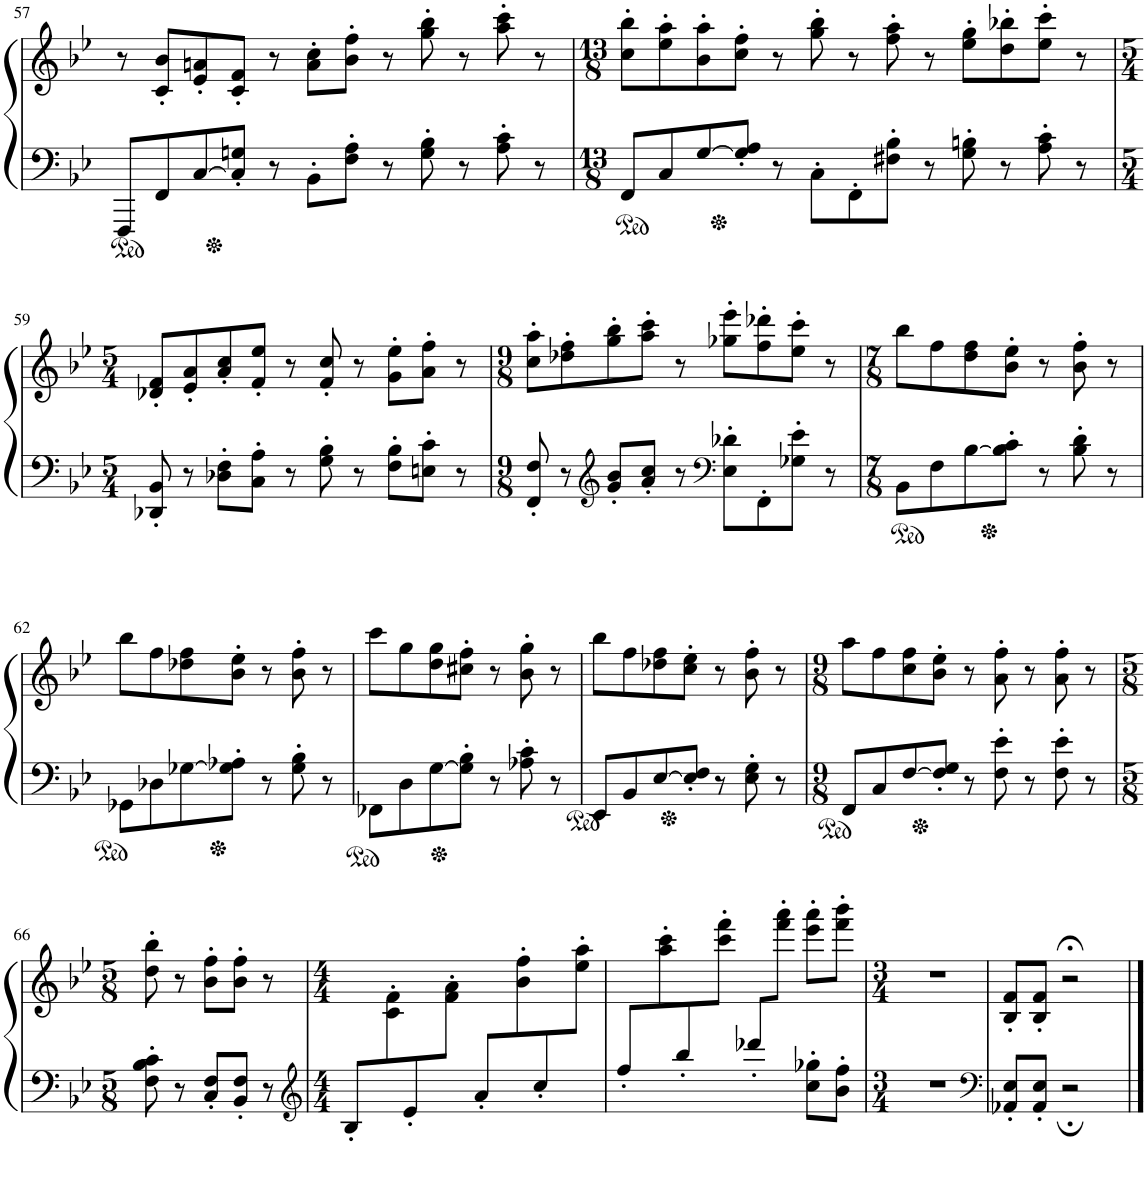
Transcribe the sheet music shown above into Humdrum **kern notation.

**kern	**kern
*part1	*part1
*staff2	*staff1
*I"Piano	*
*I'Pno.	*
!!LO:PB:g=z
*clefF4	*clefG2
*k[b-e-]	*k[b-e-]
*M6/4	*M6/4
=57	=57
8FFF/L	8r
8FF/	8c/' 8b-/'L
[>8C/	8e-/' 8an/'
8C/]' 8Gn/'J	8c/' 8f/'J
8r	8r
8BB-'\L	8a\' 8cc\'L
8F\' 8A\'J	8b-\' 8ff\'J
8r	8r
8G\' 8B-\'	8gg\' 8bb-\'
8r	8r
8A\' 8c\'	8aa\' 8ccc\'
8r	8r
=58	=58
*M13/8	*M13/8
8FF/L	8cc\' 8bb-\'L
8C/	8ee-\' 8aa\'
[>8G/	8b-\' 8aa\'
8G/]' 8A/'J	8cc\' 8ff\'J
8r	8r
8C'\L	8gg\' 8bb-\'
8FF'\	8r
8F#X\' 8B-\'J	8ff\' 8aa\'
8r	8r
8G\' 8Bn\'	8ee-\' 8gg\'L
8r	8dd\' 8bb-X\'
8A\' 8c\'	8ee-\' 8ccc\'J
8r	8r
!!LO:LB:g=z
=59	=59
*M5/4	*M5/4
8DD-X/' 8BB-/'	8d-X/' 8f/'L
8r	8e-/' 8a/'
8D-X\' 8F\'L	8a/' 8cc/'
8C\' 8A\'J	8f/' 8ee-/'J
8r	8r
8G\' 8B-\'	8f/' 8cc/'
8r	8r
8F\' 8B-\'L	8g\' 8ee-\'L
8En\' 8c\'J	8a\' 8ff\'J
8r	8r
=60	=60
*M9/8	*M9/8
8FF/' 8F/'	8cc\' 8aa\'L
8r	8dd-X\' 8ff\'
*clefG2	*
8g/' 8b-/'L	8gg\' 8bb-\'
8a/' 8cc/'J	8aa\' 8ccc\'J
8r	8r
*clefF4	*
8E-\' 8d-X\'L	8gg-X\' 8eee-\'L
8FF'\	8ff\' 8ddd-X\'
8G-X\' 8e-\'J	8ee-\' 8ccc\'J
8r	8r
=61	=61
*M7/8	*M7/8
8BB-\L	8bb-\L
8F\	8ff\
[>8B-\	8dd\ 8ff\
8B-\]' 8c\'J	8b-\' 8ee-\'J
8r	8r
8B-\' 8d\'	8b-\' 8ff\'
8r	8r
!!LO:LB:g=z
=62	=62
8GG-X\L	8bb-\L
8D-X\	8ff\
[>8G-X\	8dd-X\ 8ff\
8G-\]' 8A-X\'J	8b-\' 8ee-\'J
8r	8r
8G-\' 8B-\'	8b-\' 8ff\'
8r	8r
=63	=63
8FF-X\L	8ccc\L
8D\	8gg\
[>8G\	8dd\ 8gg\
8G\]' 8B-\'J	8cc#X\' 8ff\'J
8r	8r
8A-X\' 8c\'	8b-\' 8gg\'
8r	8r
=64	=64
8EE-/L	8bb-\L
8BB-/	8ff\
[>8E-/	8dd-X\ 8ff\
8E-/]' 8F/'J	8cc\' 8ee-\'J
8r	8r
8E-\' 8G\'	8b-\' 8ff\'
8r	8r
=65	=65
*M9/8	*M9/8
8FF/L	8aa\L
8C/	8ff\
[>8F/	8cc\ 8ff\
8F/]' 8G/'J	8b-\' 8ee-\'J
8r	8r
8F\' 8e-\'	8a\' 8ff\'
8r	8r
8F\' 8e-\'	8a\' 8ff\'
8r	8r
!!LO:LB:g=z
=66	=66
*M5/8	*M5/8
8F\' 8B-\' 8c\'	8dd\' 8bb-\'
8r	8r
8C/' 8F/'L	8b-\' 8ff\'L
8BB-/' 8F/'J	8b-\' 8ff\'J
8r	8r
=67	=67
*clefG2	*
*M4/4	*M4/4
*	*^
8B-'</L	1ryy	8ryy
8ryy	.	8c\' 8f\'
8e-'</	.	8ryy
8ryy	.	8f\' 8a\'J
8a'/L	.	8ryy
8ryy	.	8b-\' 8ff\'
8cc'/	.	8ryy
8ryy	.	8ee-\' 8aa\'J
=68	=68	=68
8ff'/L	2ryy	8ryy
8ryy	.	8aa\' 8ccc\'
8bb-'/	.	8ryy
8ryy	.	8ccc\' 8fff\'J
8ddd-X'/L	4ryy	8ryy
8ryy	.	8fff\' 8aaa\'J
8cc\' 8gg-X\'L	8eee-\' 8aaa\'L	4ryy
8b-\' 8ff\'J	8fff\' 8bbb-\'J	.
*	*v	*v
=69	=69
*M3/4	*M3/4
2.r	2.r
=70	=70
*clefF4	*
8AA-X/' 8E-/'L	8B-/' 8f/'L
8AA-/' 8E-/'J	8B-/' 8f/'J
2r;	2r;<
==	==
*-	*-
